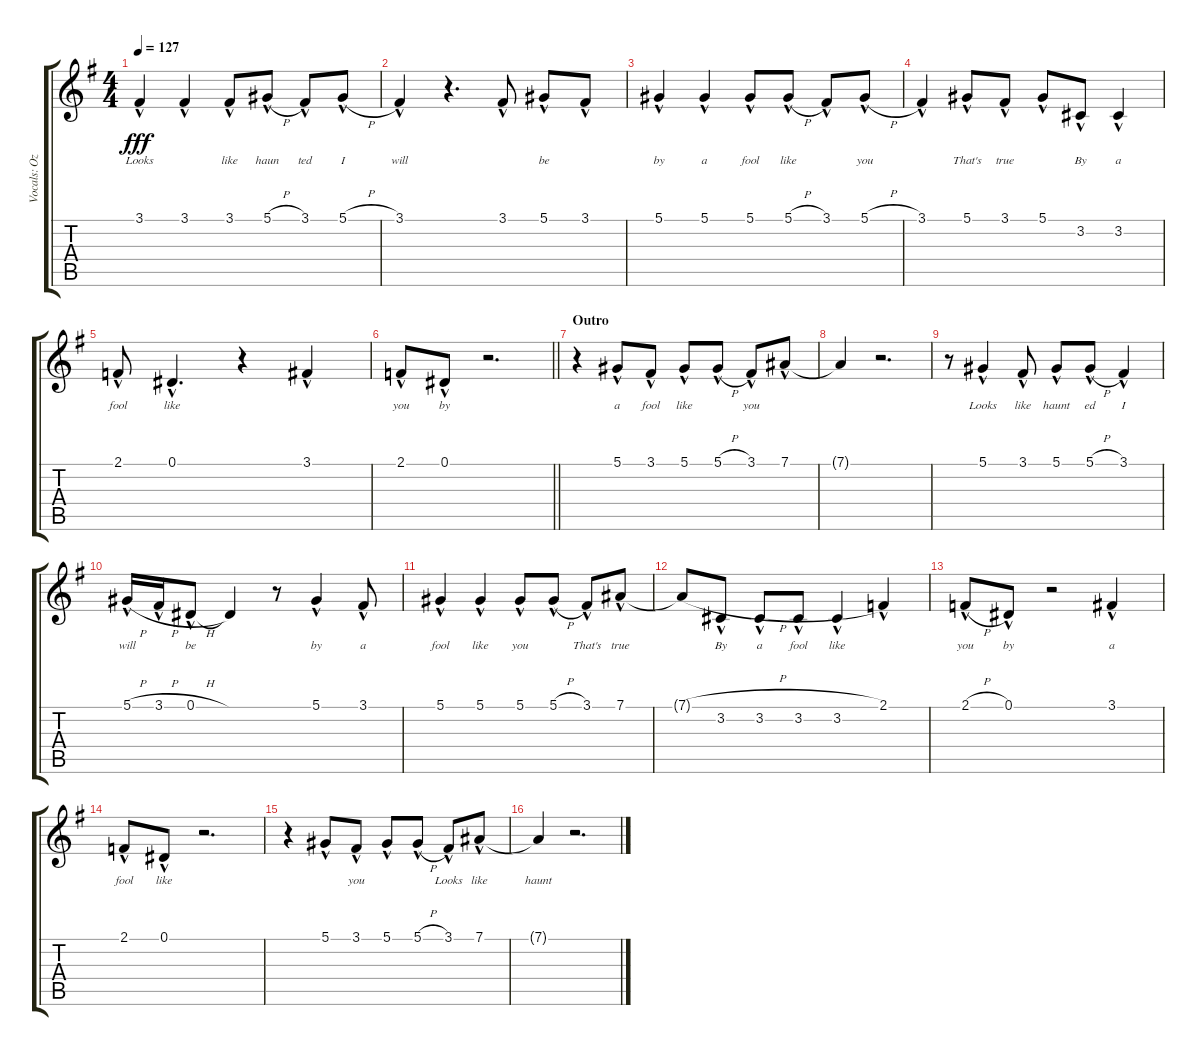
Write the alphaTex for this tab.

\track ("Vocals: Ozzy" "Vocals: Oz") {instrument lead2sawtooth}
\staff {score tabs}
\tuning (Eb4 Bb3 Gb3 Db3 Ab2 Eb2) {hide}
\ts (4 4)
\tempo 127
\clef g2
\ks g
3.1{hac}.4{lyrics (0 "Looks") lyrics (1 "") lyrics (2 "") lyrics (3 "") lyrics (4 "") dy fff} 3.1{hac}.4{lyrics (0 "") lyrics (1 "") lyrics (2 "") lyrics (3 "") lyrics (4 "")} 3.1{hac}.8{lyrics (0 "like") lyrics (1 "") lyrics (2 "") lyrics (3 "") lyrics (4 "")} 5.1{h hac}.8{lyrics (0 "haun") lyrics (1 "") lyrics (2 "") lyrics (3 "") lyrics (4 "")} 3.1{hac}.8{lyrics (0 "ted") lyrics (1 "") lyrics (2 "") lyrics (3 "") lyrics (4 "")} 5.1{h hac}.8{lyrics (0 "I") lyrics (1 "") lyrics (2 "") lyrics (3 "") lyrics (4 "")} |
3.1{hac}.4{lyrics (0 "will") lyrics (1 "") lyrics (2 "") lyrics (3 "") lyrics (4 "")} r.4{d} 3.1{hac}.8{lyrics (0 "") lyrics (1 "") lyrics (2 "") lyrics (3 "") lyrics (4 "")} 5.1{hac}.8{lyrics (0 "be") lyrics (1 "") lyrics (2 "") lyrics (3 "") lyrics (4 "")} 3.1{hac}.8{lyrics (0 "") lyrics (1 "") lyrics (2 "") lyrics (3 "") lyrics (4 "")} |
5.1{hac}.4{lyrics (0 "by") lyrics (1 "") lyrics (2 "") lyrics (3 "") lyrics (4 "")} 5.1{hac}.4{lyrics (0 "a") lyrics (1 "") lyrics (2 "") lyrics (3 "") lyrics (4 "")} 5.1{hac}.8{lyrics (0 "fool") lyrics (1 "") lyrics (2 "") lyrics (3 "") lyrics (4 "")} 5.1{h hac}.8{lyrics (0 "like") lyrics (1 "") lyrics (2 "") lyrics (3 "") lyrics (4 "")} 3.1{hac}.8{lyrics (0 "") lyrics (1 "") lyrics (2 "") lyrics (3 "") lyrics (4 "")} 5.1{h hac}.8{lyrics (0 "you") lyrics (1 "") lyrics (2 "") lyrics (3 "") lyrics (4 "")} |
3.1{hac}.4{lyrics (0 "") lyrics (1 "") lyrics (2 "") lyrics (3 "") lyrics (4 "")} 5.1{hac}.8{lyrics (0 "That's") lyrics (1 "") lyrics (2 "") lyrics (3 "") lyrics (4 "")} 3.1{hac}.8{lyrics (0 "true") lyrics (1 "") lyrics (2 "") lyrics (3 "") lyrics (4 "")} 5.1{hac}.8{lyrics (0 "") lyrics (1 "") lyrics (2 "") lyrics (3 "") lyrics (4 "")} 3.2{hac}.8{lyrics (0 "By") lyrics (1 "") lyrics (2 "") lyrics (3 "") lyrics (4 "")} 3.2{hac}.4{lyrics (0 "a") lyrics (1 "") lyrics (2 "") lyrics (3 "") lyrics (4 "")} |
2.1{hac}.8{lyrics (0 "fool") lyrics (1 "") lyrics (2 "") lyrics (3 "") lyrics (4 "")} 0.1{hac}.4{d lyrics (0 "like") lyrics (1 "") lyrics (2 "") lyrics (3 "") lyrics (4 "")} r.4 3.1{hac}.4{lyrics (0 "") lyrics (1 "") lyrics (2 "") lyrics (3 "") lyrics (4 "")} |
\barLineRight lightlight
2.1{hac}.8{lyrics (0 "you") lyrics (1 "") lyrics (2 "") lyrics (3 "") lyrics (4 "")} 0.1{hac}.8{lyrics (0 "by") lyrics (1 "") lyrics (2 "") lyrics (3 "") lyrics (4 "")} r.2{d} |
\section ("" "Outro")
r.4 5.1{hac}.8{lyrics (0 "a") lyrics (1 "") lyrics (2 "") lyrics (3 "") lyrics (4 "")} 3.1{hac}.8{lyrics (0 "fool") lyrics (1 "") lyrics (2 "") lyrics (3 "") lyrics (4 "")} 5.1{hac}.8{lyrics (0 "like") lyrics (1 "") lyrics (2 "") lyrics (3 "") lyrics (4 "")} 5.1{h hac}.8{lyrics (0 "") lyrics (1 "") lyrics (2 "") lyrics (3 "") lyrics (4 "")} 3.1{hac}.8{lyrics (0 "you") lyrics (1 "") lyrics (2 "") lyrics (3 "") lyrics (4 "")} 7.1{hac}.8{lyrics (0 "") lyrics (1 "") lyrics (2 "") lyrics (3 "") lyrics (4 "")} |
7.1{t}.4{lyrics (0 "") lyrics (1 "") lyrics (2 "") lyrics (3 "") lyrics (4 "")} r.2{d} |
r.8 5.1{hac}.4{lyrics (0 "Looks") lyrics (1 "") lyrics (2 "") lyrics (3 "") lyrics (4 "")} 3.1{hac}.8{lyrics (0 "like") lyrics (1 "") lyrics (2 "") lyrics (3 "") lyrics (4 "")} 5.1{hac}.8{lyrics (0 "haunt") lyrics (1 "") lyrics (2 "") lyrics (3 "") lyrics (4 "")} 5.1{h hac}.8{lyrics (0 "ed") lyrics (1 "") lyrics (2 "") lyrics (3 "") lyrics (4 "")} 3.1{hac}.4{lyrics (0 "I") lyrics (1 "") lyrics (2 "") lyrics (3 "") lyrics (4 "")} |
5.1{h hac}.16{lyrics (0 "will") lyrics (1 "") lyrics (2 "") lyrics (3 "") lyrics (4 "")} 3.1{h hac}.16{lyrics (0 "") lyrics (1 "") lyrics (2 "") lyrics (3 "") lyrics (4 "")} 0.1{h hac}.8{lyrics (0 "be") lyrics (1 "") lyrics (2 "") lyrics (3 "") lyrics (4 "")} 0.1{t}.4{lyrics (0 "") lyrics (1 "") lyrics (2 "") lyrics (3 "") lyrics (4 "")} r.8 5.1{hac}.4{lyrics (0 "by") lyrics (1 "") lyrics (2 "") lyrics (3 "") lyrics (4 "")} 3.1{hac}.8{lyrics (0 "a") lyrics (1 "") lyrics (2 "") lyrics (3 "") lyrics (4 "")} |
5.1{hac}.4{lyrics (0 "fool") lyrics (1 "") lyrics (2 "") lyrics (3 "") lyrics (4 "")} 5.1{hac}.4{lyrics (0 "like") lyrics (1 "") lyrics (2 "") lyrics (3 "") lyrics (4 "")} 5.1{hac}.8{lyrics (0 "you") lyrics (1 "") lyrics (2 "") lyrics (3 "") lyrics (4 "")} 5.1{h hac}.8{lyrics (0 "") lyrics (1 "") lyrics (2 "") lyrics (3 "") lyrics (4 "")} 3.1{hac}.8{lyrics (0 "That's") lyrics (1 "") lyrics (2 "") lyrics (3 "") lyrics (4 "")} 7.1{hac}.8{lyrics (0 "true") lyrics (1 "") lyrics (2 "") lyrics (3 "") lyrics (4 "")} |
7.1{h t}.8{lyrics (0 "") lyrics (1 "") lyrics (2 "") lyrics (3 "") lyrics (4 "")} 3.2{hac}.8{lyrics (0 "By") lyrics (1 "") lyrics (2 "") lyrics (3 "") lyrics (4 "")} 3.2{hac}.8{lyrics (0 "a") lyrics (1 "") lyrics (2 "") lyrics (3 "") lyrics (4 "")} 3.2{hac}.8{lyrics (0 "fool") lyrics (1 "") lyrics (2 "") lyrics (3 "") lyrics (4 "")} 3.2{hac}.4{lyrics (0 "like") lyrics (1 "") lyrics (2 "") lyrics (3 "") lyrics (4 "")} 2.1{hac}.4{lyrics (0 "") lyrics (1 "") lyrics (2 "") lyrics (3 "") lyrics (4 "")} |
2.1{h hac}.8{lyrics (0 "you") lyrics (1 "") lyrics (2 "") lyrics (3 "") lyrics (4 "")} 0.1{hac}.8{lyrics (0 "by") lyrics (1 "") lyrics (2 "") lyrics (3 "") lyrics (4 "")} r.2 3.1{hac}.4{lyrics (0 "a") lyrics (1 "") lyrics (2 "") lyrics (3 "") lyrics (4 "")} |
2.1{hac}.8{lyrics (0 "fool") lyrics (1 "") lyrics (2 "") lyrics (3 "") lyrics (4 "")} 0.1{hac}.8{lyrics (0 "like") lyrics (1 "") lyrics (2 "") lyrics (3 "") lyrics (4 "")} r.2{d} |
r.4 5.1{hac}.8{lyrics (0 "") lyrics (1 "") lyrics (2 "") lyrics (3 "") lyrics (4 "")} 3.1{hac}.8{lyrics (0 "you") lyrics (1 "") lyrics (2 "") lyrics (3 "") lyrics (4 "")} 5.1{hac}.8{lyrics (0 "") lyrics (1 "") lyrics (2 "") lyrics (3 "") lyrics (4 "")} 5.1{h hac}.8{lyrics (0 "") lyrics (1 "") lyrics (2 "") lyrics (3 "") lyrics (4 "")} 3.1{hac}.8{lyrics (0 "Looks") lyrics (1 "") lyrics (2 "") lyrics (3 "") lyrics (4 "")} 7.1{hac}.8{lyrics (0 "like") lyrics (1 "") lyrics (2 "") lyrics (3 "") lyrics (4 "")} |
7.1{t}.4{lyrics (0 "haunt") lyrics (1 "") lyrics (2 "") lyrics (3 "") lyrics (4 "")} r.2{d}
